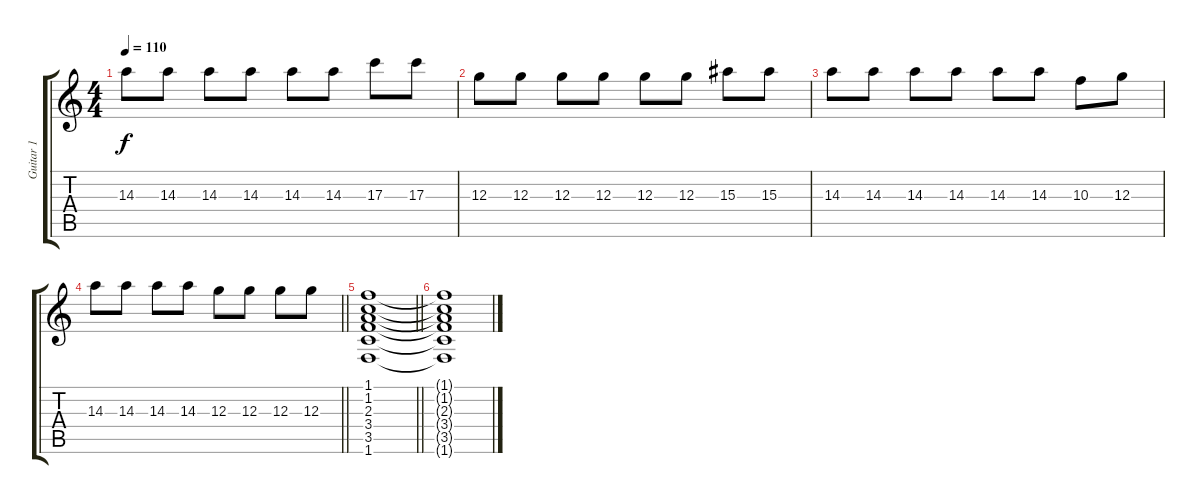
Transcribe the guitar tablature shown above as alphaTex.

\track ("Guitar 1" "Guitar 1") {instrument overdrivenguitar}
\staff {score tabs}
\tuning (E4 B3 G3 D3 A2 E2) {hide}
\ts (4 4)
\tempo 110
\clef g2
\ks c
14.3.8{dy f} 14.3.8 14.3.8 14.3.8 14.3.8 14.3.8 17.3.8 17.3.8 |
12.3.8 12.3.8 12.3.8 12.3.8 12.3.8 12.3.8 15.3.8 15.3.8 |
14.3.8 14.3.8 14.3.8 14.3.8 14.3.8 14.3.8 10.3.8 12.3.8 |
\barLineRight lightlight
14.3.8 14.3.8 14.3.8 14.3.8 12.3.8 12.3.8 12.3.8 12.3.8 |
\barLineRight lightlight
(1.1 1.2 2.3 3.4 3.5 1.6).1 |
(1.1{t} 1.2{t} 2.3{t} 3.4{t} 3.5{t} 1.6{t}).1
